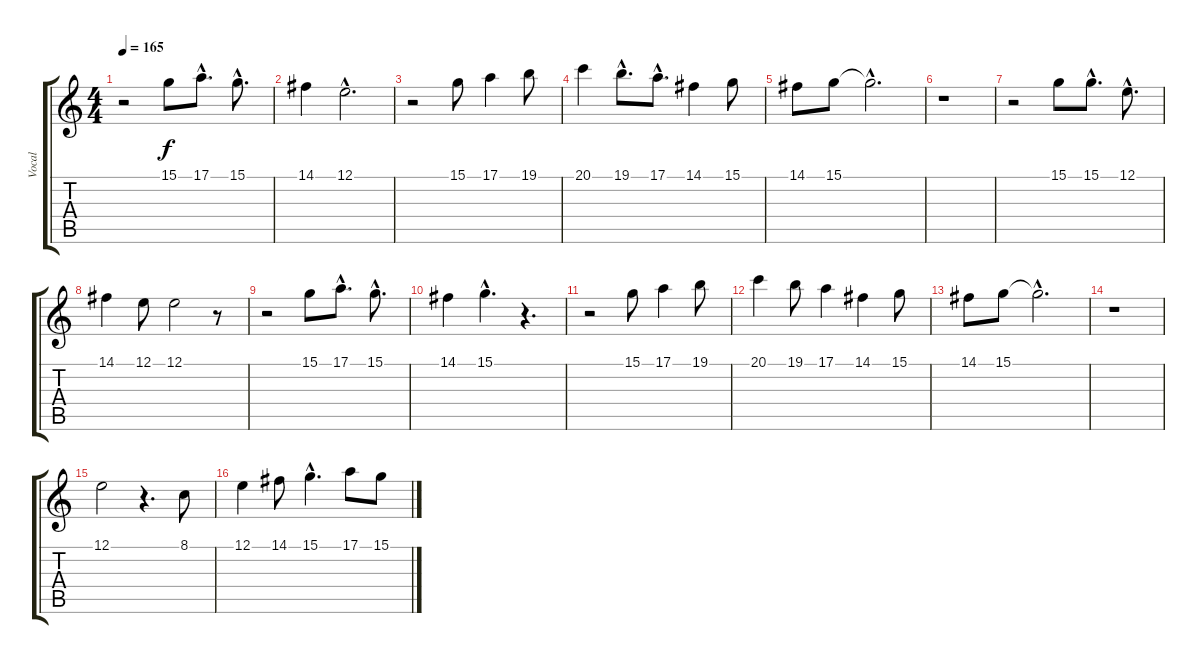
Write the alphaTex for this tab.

\track ("Vocal" "Vocal") {instrument lead6voice}
\staff {score tabs}
\tuning (E4 B3 G3 D3 A2 E2) {hide}
\ts (4 4)
\tempo 165
\clef g2
\ks c
r.2{dy f} 15.1.8 17.1{hac}.8{d} 15.1{hac}.8{d} |
14.1.4 12.1{hac}.2{d} |
r.2 15.1.8 17.1.4 19.1.8 |
20.1.4 19.1{hac}.8{d} 17.1{hac}.8{d} 14.1.4 15.1.8 |
14.1.8 15.1.8 15.1{hac t}.2{d} |
r.1 |
r.2 15.1.8 15.1{hac}.8{d} 12.1{hac}.8{d} |
14.1.4 12.1.8 12.1.2 r.8 |
r.2 15.1.8 17.1{hac}.8{d} 15.1{hac}.8{d} |
14.1.4 15.1{hac}.4{d} r.4{d} |
r.2 15.1.8 17.1.4 19.1.8 |
20.1.4 19.1.8 17.1.4 14.1.4 15.1.8 |
14.1.8 15.1.8 15.1{hac t}.2{d} |
r.1 |
12.1.2 r.4{d} 8.1.8 |
12.1.4 14.1.8 15.1{hac}.4{d} 17.1.8 15.1.8
